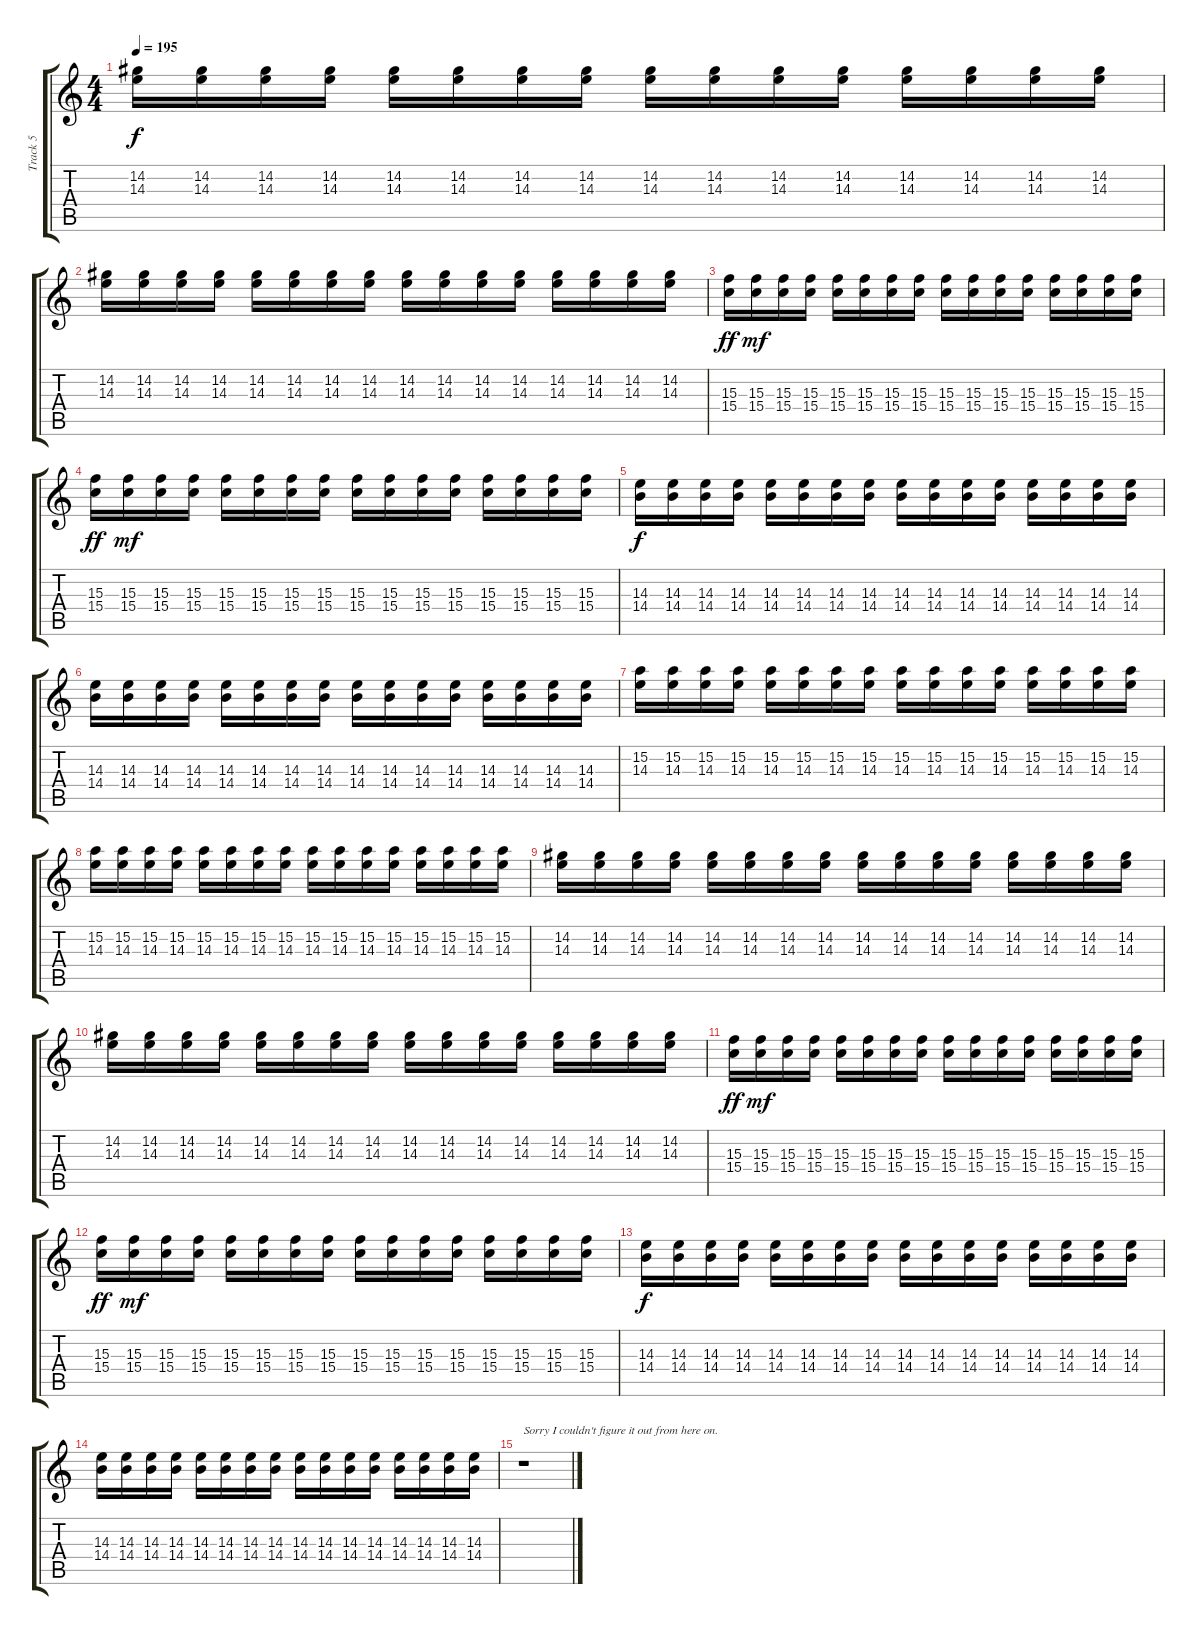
\track ("Track 5" "Track 5") {instrument electricguitarclean}
\staff {score tabs}
\tuning (B3 Gb3 D3 A2 E2 B1) {hide}
\ts (4 4)
\tempo 195
\clef g2
\ks c
(14.2 14.3).16{dy f} (14.2 14.3).16 (14.2 14.3).16 (14.2 14.3).16 (14.2 14.3).16 (14.2 14.3).16 (14.2 14.3).16 (14.2 14.3).16 (14.2 14.3).16 (14.2 14.3).16 (14.2 14.3).16 (14.2 14.3).16 (14.2 14.3).16 (14.2 14.3).16 (14.2 14.3).16 (14.2 14.3).16 |
(14.2 14.3).16 (14.2 14.3).16 (14.2 14.3).16 (14.2 14.3).16 (14.2 14.3).16 (14.2 14.3).16 (14.2 14.3).16 (14.2 14.3).16 (14.2 14.3).16 (14.2 14.3).16 (14.2 14.3).16 (14.2 14.3).16 (14.2 14.3).16 (14.2 14.3).16 (14.2 14.3).16 (14.2 14.3).16 |
(15.3 15.4).16{dy ff} (15.3 15.4).16{dy mf} (15.3 15.4).16 (15.3 15.4).16 (15.3 15.4).16 (15.3 15.4).16 (15.3 15.4).16 (15.3 15.4).16 (15.3 15.4).16 (15.3 15.4).16 (15.3 15.4).16 (15.3 15.4).16 (15.3 15.4).16 (15.3 15.4).16 (15.3 15.4).16 (15.3 15.4).16 |
(15.3 15.4).16{dy ff} (15.3 15.4).16{dy mf} (15.3 15.4).16 (15.3 15.4).16 (15.3 15.4).16 (15.3 15.4).16 (15.3 15.4).16 (15.3 15.4).16 (15.3 15.4).16 (15.3 15.4).16 (15.3 15.4).16 (15.3 15.4).16 (15.3 15.4).16 (15.3 15.4).16 (15.3 15.4).16 (15.3 15.4).16 |
(14.3 14.4).16{dy f} (14.3 14.4).16 (14.3 14.4).16 (14.3 14.4).16 (14.3 14.4).16 (14.3 14.4).16 (14.3 14.4).16 (14.3 14.4).16 (14.3 14.4).16 (14.3 14.4).16 (14.3 14.4).16 (14.3 14.4).16 (14.3 14.4).16 (14.3 14.4).16 (14.3 14.4).16 (14.3 14.4).16 |
(14.3 14.4).16 (14.3 14.4).16 (14.3 14.4).16 (14.3 14.4).16 (14.3 14.4).16 (14.3 14.4).16 (14.3 14.4).16 (14.3 14.4).16 (14.3 14.4).16 (14.3 14.4).16 (14.3 14.4).16 (14.3 14.4).16 (14.3 14.4).16 (14.3 14.4).16 (14.3 14.4).16 (14.3 14.4).16 |
(15.2 14.3).16 (15.2 14.3).16 (15.2 14.3).16 (15.2 14.3).16 (15.2 14.3).16 (15.2 14.3).16 (15.2 14.3).16 (15.2 14.3).16 (15.2 14.3).16 (15.2 14.3).16 (15.2 14.3).16 (15.2 14.3).16 (15.2 14.3).16 (15.2 14.3).16 (15.2 14.3).16 (15.2 14.3).16 |
(15.2 14.3).16 (15.2 14.3).16 (15.2 14.3).16 (15.2 14.3).16 (15.2 14.3).16 (15.2 14.3).16 (15.2 14.3).16 (15.2 14.3).16 (15.2 14.3).16 (15.2 14.3).16 (15.2 14.3).16 (15.2 14.3).16 (15.2 14.3).16 (15.2 14.3).16 (15.2 14.3).16 (15.2 14.3).16 |
(14.2 14.3).16 (14.2 14.3).16 (14.2 14.3).16 (14.2 14.3).16 (14.2 14.3).16 (14.2 14.3).16 (14.2 14.3).16 (14.2 14.3).16 (14.2 14.3).16 (14.2 14.3).16 (14.2 14.3).16 (14.2 14.3).16 (14.2 14.3).16 (14.2 14.3).16 (14.2 14.3).16 (14.2 14.3).16 |
(14.2 14.3).16 (14.2 14.3).16 (14.2 14.3).16 (14.2 14.3).16 (14.2 14.3).16 (14.2 14.3).16 (14.2 14.3).16 (14.2 14.3).16 (14.2 14.3).16 (14.2 14.3).16 (14.2 14.3).16 (14.2 14.3).16 (14.2 14.3).16 (14.2 14.3).16 (14.2 14.3).16 (14.2 14.3).16 |
(15.3 15.4).16{dy ff} (15.3 15.4).16{dy mf} (15.3 15.4).16 (15.3 15.4).16 (15.3 15.4).16 (15.3 15.4).16 (15.3 15.4).16 (15.3 15.4).16 (15.3 15.4).16 (15.3 15.4).16 (15.3 15.4).16 (15.3 15.4).16 (15.3 15.4).16 (15.3 15.4).16 (15.3 15.4).16 (15.3 15.4).16 |
(15.3 15.4).16{dy ff} (15.3 15.4).16{dy mf} (15.3 15.4).16 (15.3 15.4).16 (15.3 15.4).16 (15.3 15.4).16 (15.3 15.4).16 (15.3 15.4).16 (15.3 15.4).16 (15.3 15.4).16 (15.3 15.4).16 (15.3 15.4).16 (15.3 15.4).16 (15.3 15.4).16 (15.3 15.4).16 (15.3 15.4).16 |
(14.3 14.4).16{dy f} (14.3 14.4).16 (14.3 14.4).16 (14.3 14.4).16 (14.3 14.4).16 (14.3 14.4).16 (14.3 14.4).16 (14.3 14.4).16 (14.3 14.4).16 (14.3 14.4).16 (14.3 14.4).16 (14.3 14.4).16 (14.3 14.4).16 (14.3 14.4).16 (14.3 14.4).16 (14.3 14.4).16 |
(14.3 14.4).16 (14.3 14.4).16 (14.3 14.4).16 (14.3 14.4).16 (14.3 14.4).16 (14.3 14.4).16 (14.3 14.4).16 (14.3 14.4).16 (14.3 14.4).16 (14.3 14.4).16 (14.3 14.4).16 (14.3 14.4).16 (14.3 14.4).16 (14.3 14.4).16 (14.3 14.4).16 (14.3 14.4).16 |
r.1{txt "Sorry I couldn't figure it out from here on."}
